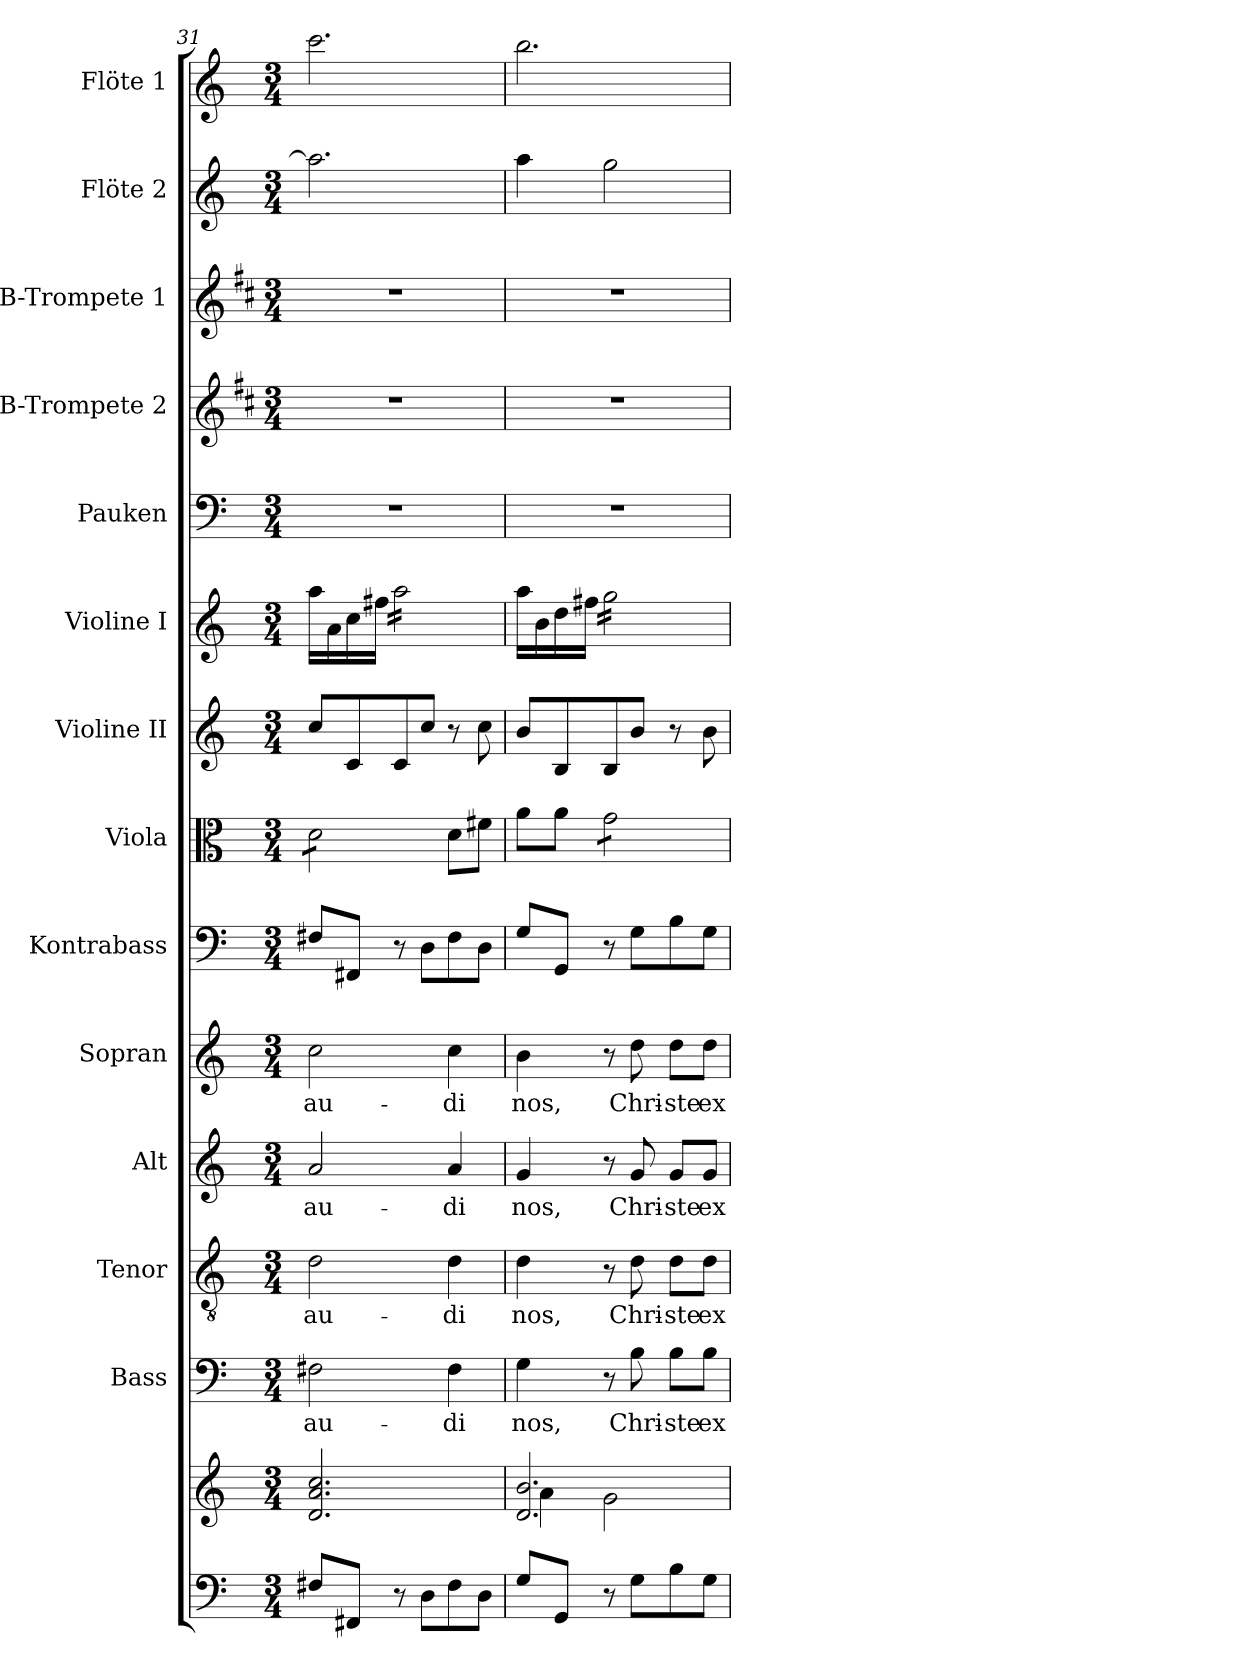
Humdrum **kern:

**kern	**kern	**kern	**text	**kern	**text	**kern	**text	**kern	**text	**kern	**kern	**kern	**kern	**kern	**kern	**kern	**kern	**kern
*part14	*part14	*part13	*part13	*part12	*part12	*part11	*part11	*part10	*part10	*part9	*part8	*part7	*part6	*part5	*part4	*part3	*part2	*part1
*staff15	*staff14	*staff13	*staff13	*staff12	*staff12	*staff11	*staff11	*staff10	*staff10	*staff9	*staff8	*staff7	*staff6	*staff5	*staff4	*staff3	*staff2	*staff1
*	*	*I"Bass	*	*I"Tenor	*	*I"Alt	*	*I"Sopran	*	*I"Kontrabass	*I"Viola	*I"Violine II	*I"Violine I	*I"Pauken	*I"B-Trompete 2	*I"B-Trompete 1	*I"Flöte 2	*I"Flöte 1
*	*	*I'B.	*	*I'T.	*	*I'A.	*	*I'S.	*	*I'Kb.	*I'Vla.	*I'Vl. II	*I'Vl. I	*I'Pk.	*I'B Trp. 2	*I'B Trp. 1	*I'Fl. 2	*I'Fl. 1
!!LO:PB:g=z
*clefF4	*clefG2	*clefF4	*	*clefGv2	*	*clefG2	*	*clefG2	*	*clefF4	*clefC3	*clefG2	*clefG2	*clefF4	*clefG2	*clefG2	*clefG2	*clefG2
*	*	*	*	*	*	*	*	*	*	*ITrd7c12	*	*	*	*	*ITrd1c2	*ITrd1c2	*	*
*k[]	*k[]	*k[]	*	*k[]	*	*k[]	*	*k[]	*	*k[]	*k[]	*k[]	*k[]	*k[]	*k[]	*k[]	*k[]	*k[]
*C:	*C:	*C:	*	*C:	*	*C:	*	*C:	*	*C:	*C:	*C:	*C:	*C:	*C:	*C:	*C:	*C:
*M3/4	*M3/4	*M3/4	*	*M3/4	*	*M3/4	*	*M3/4	*	*M3/4	*M3/4	*M3/4	*M3/4	*M3/4	*M3/4	*M3/4	*M3/4	*M3/4
=31	=31	=31	=31	=31	=31	=31	=31	=31	=31	=31	=31	=31	=31	=31	=31	=31	=31	=31
!	!	!	!LO:LY:b	!	!LO:LY:b	!	!LO:LY:b	!	!LO:LY:b	!	!	!	!	!	!	!	!	!
*	*	*	*	*	*	*	*	*	*	*	*tremolo	*	*	*	*	*	*	*
8F#X/L	2.d/ 2.a/ 2.cc/	2F#X\	-au-	2d\	-au-	2a/	-au-	2cc\	-au-	8FF#X/L	8d\L	8cc/L	16aa\LL	2.r	2.r	2.r	2.aa\]	2.ccc\
.	.	.	.	.	.	.	.	.	.	.	.	.	16a\	.	.	.	.	.
8FF#X/J	.	.	.	.	.	.	.	.	.	8FFF#X/J	8d\	8c/	16cc\	.	.	.	.	.
.	.	.	.	.	.	.	.	.	.	.	.	.	16ff#X\JJ	.	.	.	.	.
*	*	*	*	*	*	*	*	*	*	*	*	*	*tremolo	*	*	*	*	*
8r	.	.	.	.	.	.	.	.	.	8r	8d\	8c/	16aa\LL	.	.	.	.	.
.	.	.	.	.	.	.	.	.	.	.	.	.	16aa\	.	.	.	.	.
8D\L	.	.	.	.	.	.	.	.	.	8DD\L	8d\J	8cc/J	16aa\	.	.	.	.	.
*	*	*	*	*	*	*	*	*	*	*	*Xtremolo	*	*	*	*	*	*	*
.	.	.	.	.	.	.	.	.	.	.	.	.	16aa\	.	.	.	.	.
!	!	!	!LO:LY:b	!	!LO:LY:b	!	!LO:LY:b	!	!LO:LY:b	!	!	!	!	!	!	!	!	!
8F#\	.	4F#\	-di	4d\	-di	4a/	-di	4cc\	-di	8FF#\	8d\L	8r	16aa\	.	.	.	.	.
.	.	.	.	.	.	.	.	.	.	.	.	.	16aa\	.	.	.	.	.
8D\J	.	.	.	.	.	.	.	.	.	8DD\J	8f#X\J	8cc\	16aa\	.	.	.	.	.
.	.	.	.	.	.	.	.	.	.	.	.	.	16aa\JJ	.	.	.	.	.
*	*	*	*	*	*	*	*	*	*	*	*	*	*Xtremolo	*	*	*	*	*
=32	=32	=32	=32	=32	=32	=32	=32	=32	=32	=32	=32	=32	=32	=32	=32	=32	=32	=32
*	*^	*	*	*	*	*	*	*	*	*	*	*	*	*	*	*	*	*
!	!	!	!	!LO:LY:b	!	!LO:LY:b	!	!LO:LY:b	!	!LO:LY:b	!	!	!	!	!	!	!	!	!
8G/L	2.d/ 2.b/	4a\	4G\	nos,	4d\	nos,	4g/	nos,	4b\	nos,	8GG/L	8a\L	8b/L	16aa\LL	2.r	2.r	2.r	4aa\	2.bb\
.	.	.	.	.	.	.	.	.	.	.	.	.	.	16b\	.	.	.	.	.
8GG/J	.	.	.	.	.	.	.	.	.	.	8GGG/J	8a\J	8B/	16dd\	.	.	.	.	.
.	.	.	.	.	.	.	.	.	.	.	.	.	.	16ff#X\JJ	.	.	.	.	.
*	*	*	*	*	*	*	*	*	*	*	*	*tremolo	*	*	*	*	*	*	*
*	*	*	*	*	*	*	*	*	*	*	*	*	*	*tremolo	*	*	*	*	*
8r	.	2g\	8r	.	8r	.	8r	.	8r	.	8r	8g\L	8B/	16gg\LL	.	.	.	2gg\	.
.	.	.	.	.	.	.	.	.	.	.	.	.	.	16gg\	.	.	.	.	.
!	!	!	!	!LO:LY:b	!	!LO:LY:b	!	!LO:LY:b	!	!LO:LY:b	!	!	!	!	!	!	!	!	!
8G\L	.	.	8B\	Chri-	8d\	Chri-	8g/	Chri-	8dd\	Chri-	8GG\L	8g\	8b/J	16gg\	.	.	.	.	.
.	.	.	.	.	.	.	.	.	.	.	.	.	.	16gg\	.	.	.	.	.
!	!	!	!	!LO:LY:b	!	!LO:LY:b	!	!LO:LY:b	!	!LO:LY:b	!	!	!	!	!	!	!	!	!
8B\	.	.	8B\L	-ste	8d\L	-ste	8g/L	-ste	8dd\L	-ste	8BB\	8g\	8r	16gg\	.	.	.	.	.
.	.	.	.	.	.	.	.	.	.	.	.	.	.	16gg\	.	.	.	.	.
!	!	!	!	!LO:LY:b	!	!LO:LY:b	!	!LO:LY:b	!	!LO:LY:b	!	!	!	!	!	!	!	!	!
8G\J	.	.	8B\J	ex-	8d\J	ex-	8g/J	ex-	8dd\J	ex-	8GG\J	8g\J	8b\	16gg\	.	.	.	.	.
*	*	*	*	*	*	*	*	*	*	*	*	*Xtremolo	*	*	*	*	*	*	*
.	.	.	.	.	.	.	.	.	.	.	.	.	.	16gg\JJ	.	.	.	.	.
*	*	*	*	*	*	*	*	*	*	*	*	*	*	*Xtremolo	*	*	*	*	*
*	*v	*v	*	*	*	*	*	*	*	*	*	*	*	*	*	*	*	*	*
=	=	=	=	=	=	=	=	=	=	=	=	=	=	=	=	=	=	=
*-	*-	*-	*-	*-	*-	*-	*-	*-	*-	*-	*-	*-	*-	*-	*-	*-	*-	*-
